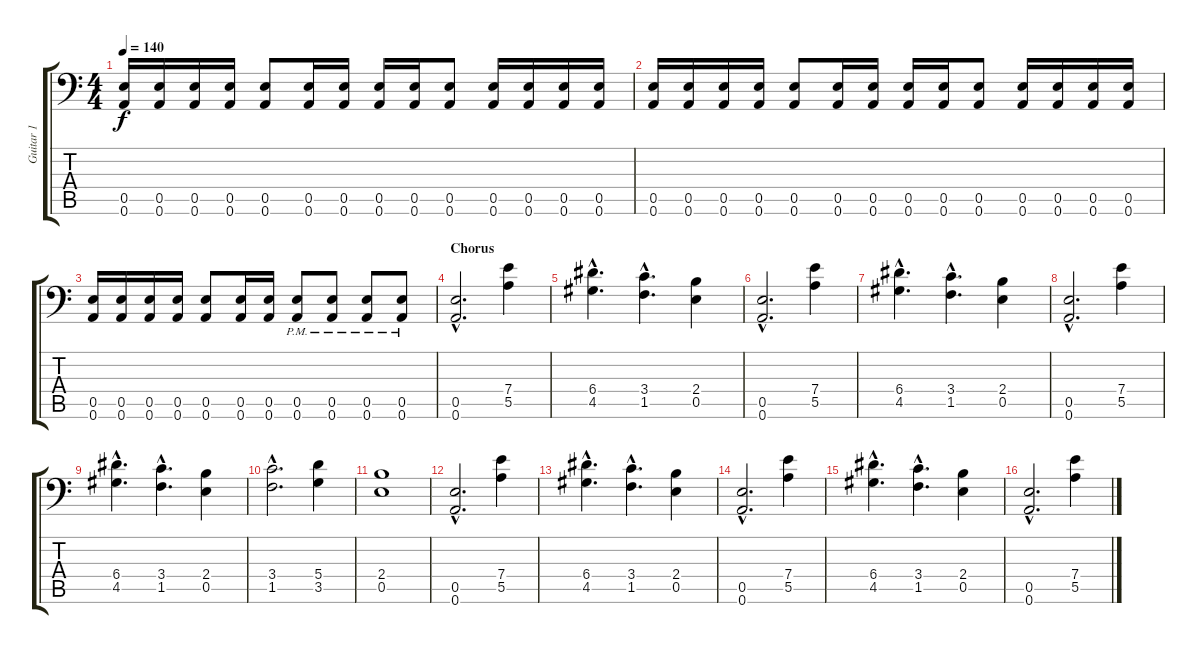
\track ("Guitar 1" "Guitar 1") {instrument distortionguitar}
\staff {score tabs}
\tuning (B3 Gb3 D3 A2 E2 A1) {hide}
\ts (4 4)
\tempo 140
\clef f4
\ks c
(0.5 0.6).16{dy f} (0.5 0.6).16 (0.5 0.6).16 (0.5 0.6).16 (0.5 0.6).8 (0.5 0.6).16 (0.5 0.6).16 (0.5 0.6).16 (0.5 0.6).16 (0.5 0.6).8 (0.5 0.6).16 (0.5 0.6).16 (0.5 0.6).16 (0.5 0.6).16 |
(0.5 0.6).16 (0.5 0.6).16 (0.5 0.6).16 (0.5 0.6).16 (0.5 0.6).8 (0.5 0.6).16 (0.5 0.6).16 (0.5 0.6).16 (0.5 0.6).16 (0.5 0.6).8 (0.5 0.6).16 (0.5 0.6).16 (0.5 0.6).16 (0.5 0.6).16 |
(0.5 0.6).16 (0.5 0.6).16 (0.5 0.6).16 (0.5 0.6).16 (0.5 0.6).8 (0.5 0.6).16 (0.5 0.6).16 (0.5{pm} 0.6{pm}).8 (0.5{pm} 0.6{pm}).8 (0.5{pm} 0.6{pm}).8 (0.5{pm} 0.6{pm}).8 |
\section ("" "Chorus")
(0.5{hac} 0.6{hac}).2{d} (7.4 5.5).4 |
(6.4{hac} 4.5{hac}).4{d} (3.4{hac} 1.5{hac}).4{d} (2.4 0.5).4 |
(0.5{hac} 0.6{hac}).2{d} (7.4 5.5).4 |
(6.4{hac} 4.5{hac}).4{d} (3.4{hac} 1.5{hac}).4{d} (2.4 0.5).4 |
(0.5{hac} 0.6{hac}).2{d} (7.4 5.5).4 |
(6.4{hac} 4.5{hac}).4{d} (3.4{hac} 1.5{hac}).4{d} (2.4 0.5).4 |
(3.4{hac} 1.5{hac}).2{d} (5.4 3.5).4 |
(2.4 0.5).1 |
(0.5{hac} 0.6{hac}).2{d} (7.4 5.5).4 |
(6.4{hac} 4.5{hac}).4{d} (3.4{hac} 1.5{hac}).4{d} (2.4 0.5).4 |
(0.5{hac} 0.6{hac}).2{d} (7.4 5.5).4 |
(6.4{hac} 4.5{hac}).4{d} (3.4{hac} 1.5{hac}).4{d} (2.4 0.5).4 |
(0.5{hac} 0.6{hac}).2{d} (7.4 5.5).4
